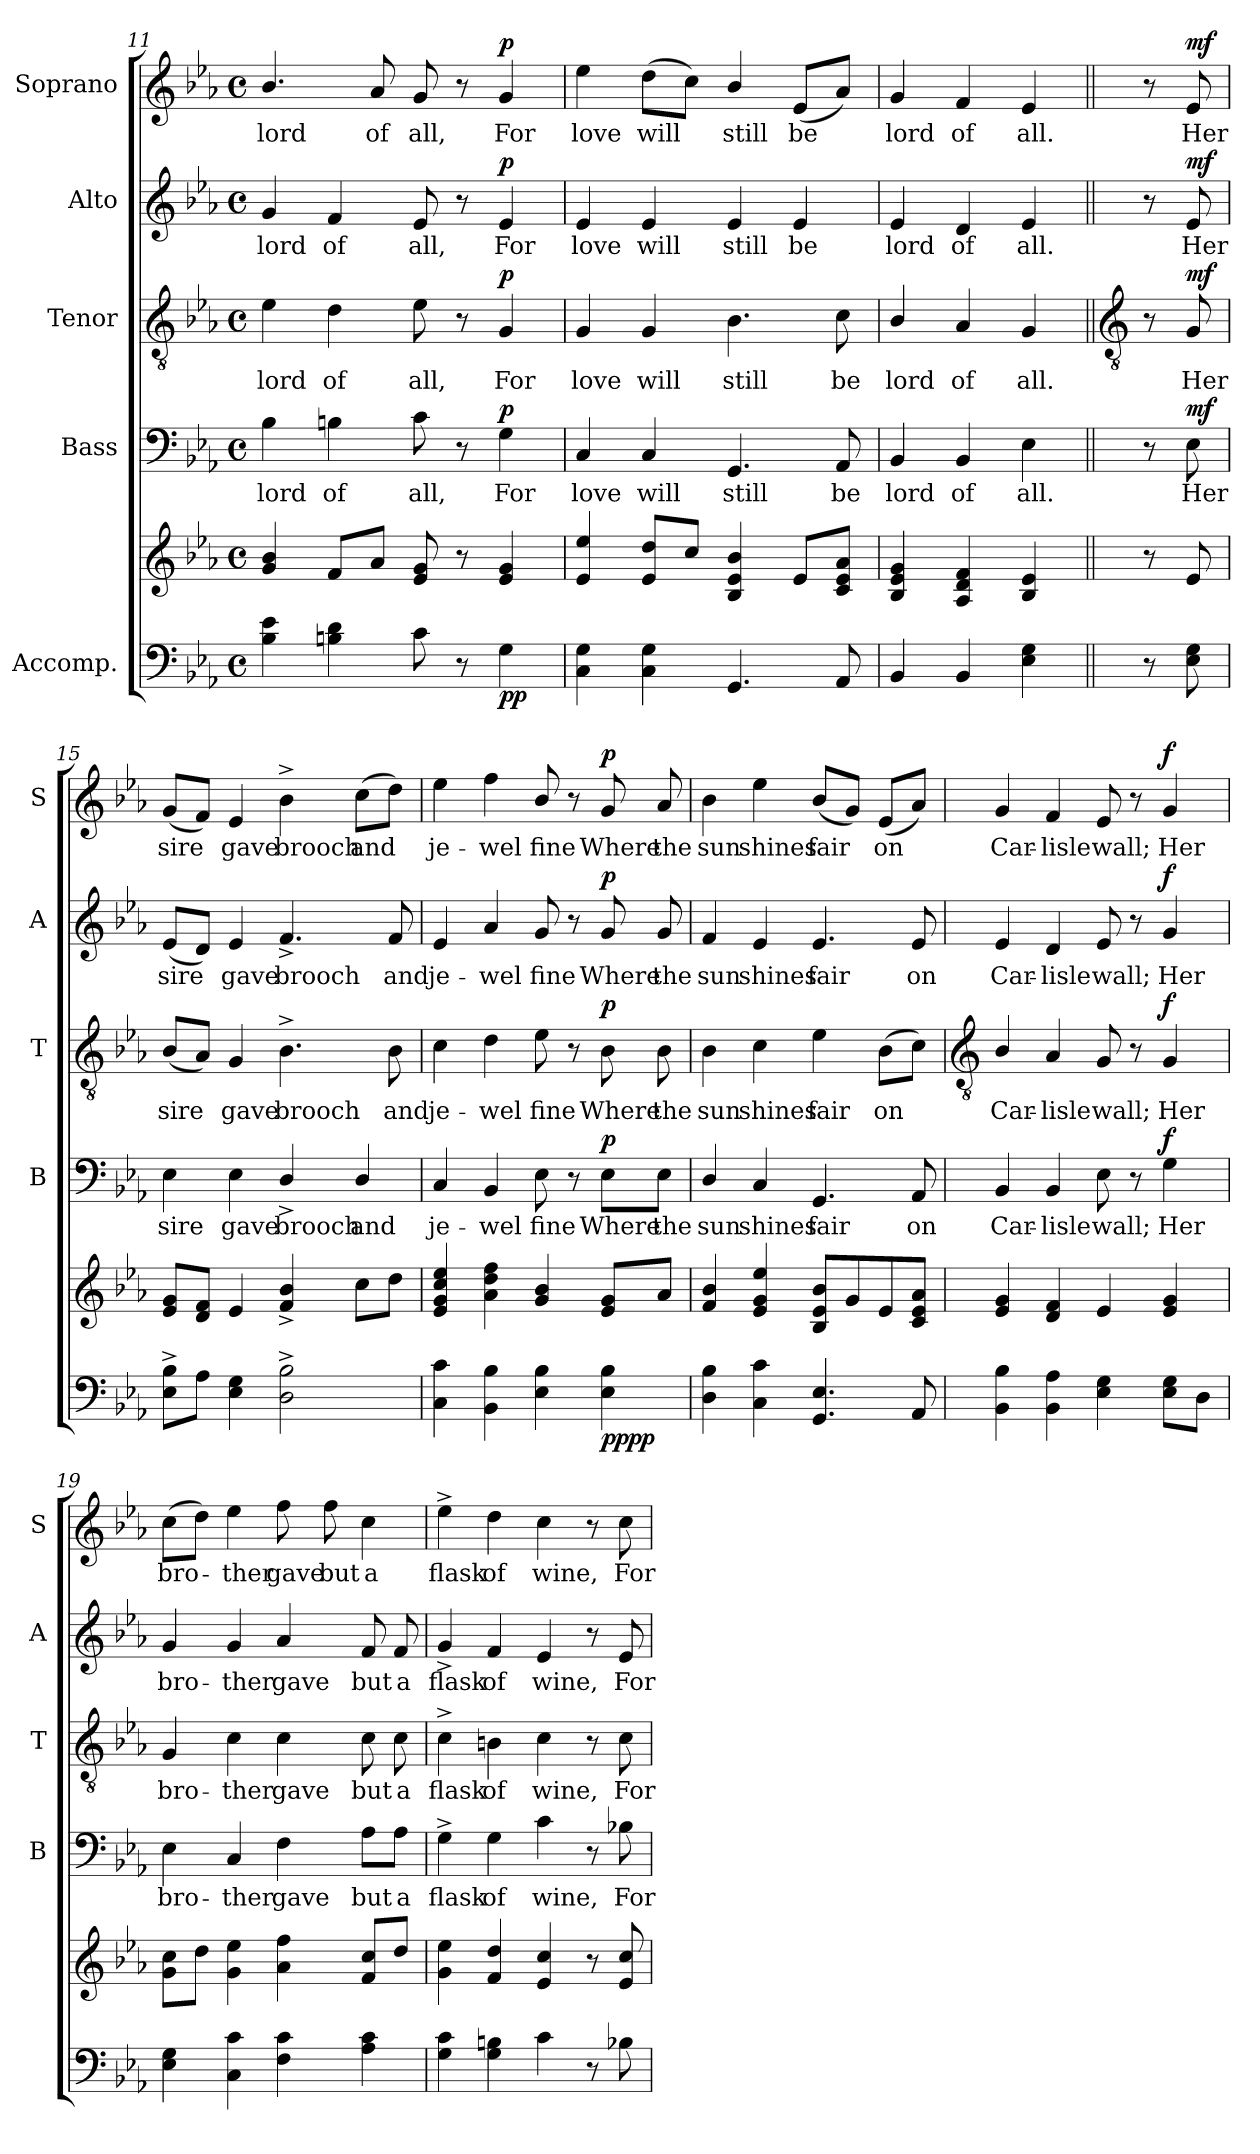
**kern	**kern	**dynam	**kern	**text	**dynam	**kern	**text	**dynam	**kern	**text	**dynam	**kern	**text	**dynam
*part5	*part5	*part5	*part4	*part4	*part4	*part3	*part3	*part3	*part2	*part2	*part2	*part1	*part1	*part1
*staff6	*staff5	*staff5/6	*staff4	*staff4	*staff4	*staff3	*staff3	*staff3	*staff2	*staff2	*staff2	*staff1	*staff1	*staff1
*I"Accomp.	*	*	*I"Bass	*	*	*I"Tenor	*	*	*I"Alto	*	*	*I"Soprano	*	*
*	*	*	*I'B	*	*	*I'T	*	*	*I'A	*	*	*I'S	*	*
*clefF4	*clefG2	*	*clefF4	*	*	*clefGv2	*	*	*clefG2	*	*	*clefG2	*	*
*k[b-e-a-]	*k[b-e-a-]	*	*k[b-e-a-]	*	*	*k[b-e-a-]	*	*	*k[b-e-a-]	*	*	*k[b-e-a-]	*	*
*E-:	*E-:	*	*E-:	*	*	*E-:	*	*	*E-:	*	*	*E-:	*	*
*M4/4	*M4/4	*	*M4/4	*	*	*M4/4	*	*	*M4/4	*	*	*M4/4	*	*
*met(c)	*met(c)	*	*met(c)	*	*	*met(c)	*	*	*met(c)	*	*	*met(c)	*	*
=11	=11	=11	=11	=11	=11	=11	=11	=11	=11	=11	=11	=11	=11	=11
!	!	!	!	!LO:LY:b	!	!	!LO:LY:b	!	!	!LO:LY:b	!	!	!LO:LY:b	!
4B- 4e-	4g/ 4b-/	.	4B-	lord	.	4e-	lord	.	4g	lord	.	4.b-/	lord	.
!	!	!	!	!LO:LY:b	!	!	!LO:LY:b	!	!	!LO:LY:b	!	!	!	!
4Bn 4d	8fL	.	4Bn	of	.	4d	of	.	4f	of	.	.	.	.
!	!	!	!	!	!	!	!	!	!	!	!	!	!LO:LY:b	!
.	8a-J	.	.	.	.	.	.	.	.	.	.	8a-	of	.
!	!	!	!	!LO:LY:b	!	!	!LO:LY:b	!	!	!LO:LY:b	!	!	!LO:LY:b	!
8c	8e- 8g	.	8c	all,	.	8e-	all,	.	8e-	all,	.	8g	all,	.
8r	8r	.	8r	.	.	8r	.	.	8r	.	.	8r	.	.
!	!	!LO:DY:b=2	!	!LO:LY:b	!	!	!LO:LY:b	!	!	!LO:LY:b	!	!	!LO:LY:b	!
!	!	!LO:DY:n=1:b	!	!	!LO:DY:b	!	!	!LO:DY:b	!	!	!LO:DY:b	!	!	!LO:DY:b
4G	4e- 4g	p p	4G	For	p	4G	For	p	4e-	For	p	4g	For	p
=12	=12	=12	=12	=12	=12	=12	=12	=12	=12	=12	=12	=12	=12	=12
!	!	!	!	!LO:LY:b	!	!	!LO:LY:b	!	!	!LO:LY:b	!	!	!LO:LY:b	!
4C 4G	4e- 4ee-	.	4C	love	.	4G	love	.	4e-	love	.	4ee-	love	.
!	!	!	!	!LO:LY:b	!	!	!LO:LY:b	!	!	!LO:LY:b	!	!	!LO:LY:b	!
4C 4G	8e- 8ddL	.	4C	will	.	4G	will	.	4e-	will	.	(>8ddL	will	.
.	8ccJ	.	.	.	.	.	.	.	.	.	.	8ccJ)	.	.
!	!	!	!	!LO:LY:b	!	!	!LO:LY:b	!	!	!LO:LY:b	!	!	!LO:LY:b	!
4.GG	4B-/ 4e-/ 4b-/	.	4.GG	still	.	4.B-	still	.	4e-	still	.	4b-/	still	.
!	!	!	!	!	!	!	!	!	!	!LO:LY:b	!	!	!LO:LY:b	!
.	8e-L	.	.	.	.	.	.	.	4e-	be	.	(<8e-L	be	.
!	!	!	!	!LO:LY:b	!	!	!LO:LY:b	!	!	!	!	!	!	!
8AA-	8c 8e- 8a-J	.	8AA-	be	.	8c	be	.	.	.	.	8a-J)	.	.
=13	=13	=13	=13	=13	=13	=13	=13	=13	=13	=13	=13	=13	=13	=13
!	!	!	!	!LO:LY:b	!	!	!LO:LY:b	!	!	!LO:LY:b	!	!	!LO:LY:b	!
4BB-	4B- 4e- 4g	.	4BB-	lord	.	4B-/	lord	.	4e-	lord	.	4g	lord	.
!	!	!	!	!LO:LY:b	!	!	!LO:LY:b	!	!	!LO:LY:b	!	!	!LO:LY:b	!
4BB-	4A- 4d 4f	.	4BB-	of	.	4A-	of	.	4d	of	.	4f	of	.
!	!	!	!	!LO:LY:b	!	!	!LO:LY:b	!	!	!LO:LY:b	!	!	!LO:LY:b	!
4E- 4G	4B- 4e-	.	4E-	all.	.	4G	all.	.	4e-	all.	.	4e-	all.	.
!!LO:LB:g=z
=14||	=14||	=14||	=14||	=14||	=14||	=14||	=14||	=14||	=14||	=14||	=14||	=14||	=14||	=14||
*	*	*	*	*	*	*clefGv2	*	*	*	*	*	*	*	*
8r	8r	.	8r	.	.	8r	.	.	8r	.	.	8r	.	.
!	!	!	!	!LO:LY:b	!LO:DY:b	!	!LO:LY:b	!LO:DY:b	!	!LO:LY:b	!LO:DY:b	!	!LO:LY:b	!LO:DY:b
8E- 8G	8e-	.	8E-	Her	mf	8G	Her	mf	8e-	Her	mf	8e-	Her	mf
=15	=15	=15	=15	=15	=15	=15	=15	=15	=15	=15	=15	=15	=15	=15
!	!	!	!	!LO:LY:b	!	!	!LO:LY:b	!	!	!LO:LY:b	!	!	!LO:LY:b	!
8E-^ 8B-^L	8e- 8gL	.	4E-	sire	.	(<8B-/L	sire	.	(<8e-L	sire	.	(<8gL	sire	.
8A-J	8d 8fJ	.	.	.	.	8A-J)	.	.	8dJ)	.	.	8fJ)	.	.
!	!	!	!	!LO:LY:b	!	!	!LO:LY:b	!	!	!LO:LY:b	!	!	!LO:LY:b	!
4E- 4G	4e-	.	4E-	gave	.	4G	gave	.	4e-	gave	.	4e-	gave	.
!	!	!	!	!LO:LY:b	!	!	!LO:LY:b	!	!	!LO:LY:b	!	!	!LO:LY:b	!
2D\^ 2B-\^	4f^ 4b-^	.	4D^/	brooch	.	4.B-^	brooch	.	4.f^	brooch	.	4b-^	brooch	.
!	!	!	!	!LO:LY:b	!	!	!	!	!	!	!	!	!LO:LY:b	!
.	8ccL	.	4D/	and	.	.	.	.	.	.	.	(>8ccL	and	.
!	!	!	!	!	!	!	!LO:LY:b	!	!	!LO:LY:b	!	!	!	!
.	8ddJ	.	.	.	.	8B-	and	.	8f	and	.	8ddJ)	.	.
=16	=16	=16	=16	=16	=16	=16	=16	=16	=16	=16	=16	=16	=16	=16
!	!	!	!	!LO:LY:b	!	!	!LO:LY:b	!	!	!LO:LY:b	!	!	!LO:LY:b	!
4C 4c	4e- 4g 4cc 4ee-	.	4C	je-	.	4c	je-	.	4e-	je-	.	4ee-	je-	.
!	!	!	!	!LO:LY:b	!	!	!LO:LY:b	!	!	!LO:LY:b	!	!	!LO:LY:b	!
4BB- 4B-	4a- 4dd 4ff	.	4BB-	-wel	.	4d	-wel	.	4a-	-wel	.	4ff	-wel	.
!	!	!	!	!LO:LY:b	!	!	!LO:LY:b	!	!	!LO:LY:b	!	!	!LO:LY:b	!
4E- 4B-	4g/ 4b-/	.	8E-	fine	.	8e-	fine	.	8g	fine	.	8b-/	fine	.
.	.	.	8r	.	.	8r	.	.	8r	.	.	8r	.	.
!	!	!LO:DY:b=2	!	!LO:LY:b	!	!	!LO:LY:b	!	!	!LO:LY:b	!	!	!LO:LY:b	!
!	!	!LO:DY:n=1:b=2	!	!	!	!	!	!	!	!	!	!	!	!
!	!	!LO:DY:n=2:b	!	!	!LO:DY:b	!	!	!LO:DY:b	!	!	!LO:DY:b	!	!	!LO:DY:b
4E- 4B-	8e- 8gL	pp p p	8E-\L	Where	p	8B-	Where	p	8g	Where	p	8g	Where	p
!	!	!	!	!LO:LY:b	!	!	!LO:LY:b	!	!	!LO:LY:b	!	!	!LO:LY:b	!
.	8a-J	.	8E-\J	the	.	8B-	the	.	8g	the	.	8a-	the	.
=17	=17	=17	=17	=17	=17	=17	=17	=17	=17	=17	=17	=17	=17	=17
!	!	!	!	!LO:LY:b	!	!	!LO:LY:b	!	!	!LO:LY:b	!	!	!LO:LY:b	!
4D\ 4B-\	4f 4b-	.	4D/	sun	.	4B-	sun	.	4f	sun	.	4b-	sun	.
!	!	!	!	!LO:LY:b	!	!	!LO:LY:b	!	!	!LO:LY:b	!	!	!LO:LY:b	!
4C\ 4c\	4e- 4g 4ee-	.	4C	shines	.	4c	shines	.	4e-	shines	.	4ee-	shines	.
!	!	!	!	!LO:LY:b	!	!	!LO:LY:b	!	!	!LO:LY:b	!	!	!LO:LY:b	!
4.GG 4.E-	8B- 8e- 8b-L	.	4.GG	fair	.	4e-	fair	.	4.e-	fair	.	(<8b-L	fair	.
.	8g	.	.	.	.	.	.	.	.	.	.	8gJ)	.	.
!	!	!	!	!	!	!	!LO:LY:b	!	!	!	!	!	!LO:LY:b	!
.	8e-	.	.	.	.	(>8B-L	on	.	.	.	.	(<8e-L	on	.
!	!	!	!	!LO:LY:b	!	!	!	!	!	!LO:LY:b	!	!	!	!
8AA-	8c 8e- 8a-J	.	8AA-	on	.	8cJ)	.	.	8e-	on	.	8a-J)	.	.
!!LO:LB:g=z
=18	=18	=18	=18	=18	=18	=18	=18	=18	=18	=18	=18	=18	=18	=18
*	*	*	*	*	*	*clefGv2	*	*	*	*	*	*	*	*
!	!	!	!	!LO:LY:b	!	!	!LO:LY:b	!	!	!LO:LY:b	!	!	!LO:LY:b	!
4BB- 4B-	4e- 4g	.	4BB-	Car-	.	4B-/	Car-	.	4e-	Car-	.	4g	Car-	.
!	!	!	!	!LO:LY:b	!	!	!LO:LY:b	!	!	!LO:LY:b	!	!	!LO:LY:b	!
4BB- 4A-	4d 4f	.	4BB-	-lisle	.	4A-	-lisle	.	4d	-lisle	.	4f	-lisle	.
!	!	!	!	!LO:LY:b	!	!	!LO:LY:b	!	!	!LO:LY:b	!	!	!LO:LY:b	!
4E- 4G	4e-	.	8E-	wall;	.	8G	wall;	.	8e-	wall;	.	8e-	wall;	.
.	.	.	8r	.	.	8r	.	.	8r	.	.	8r	.	.
!	!	!LO:DY:b=2	!	!LO:LY:b	!	!	!LO:LY:b	!	!	!LO:LY:b	!	!	!LO:LY:b	!
!	!	!LO:DY:n=1:b=2	!	!	!	!	!	!	!	!	!	!	!	!
!	!	!LO:DY:n=2:b	!	!	!LO:DY:b	!	!	!LO:DY:b	!	!	!LO:DY:b	!	!	!LO:DY:b
8E- 8GL	4e- 4g	mf f f	4G	Her	f	4G	Her	f	4g	Her	f	4g	Her	f
8DJ	.	.	.	.	.	.	.	.	.	.	.	.	.	.
=19	=19	=19	=19	=19	=19	=19	=19	=19	=19	=19	=19	=19	=19	=19
!	!	!	!	!LO:LY:b	!	!	!LO:LY:b	!	!	!LO:LY:b	!	!	!LO:LY:b	!
4E- 4G	8g 8ccL	.	4E-	bro-	.	4G	bro-	.	4g	bro-	.	(>8ccL	bro-	.
.	8ddJ	.	.	.	.	.	.	.	.	.	.	8ddJ)	.	.
!	!	!	!	!LO:LY:b	!	!	!LO:LY:b	!	!	!LO:LY:b	!	!	!LO:LY:b	!
4C 4c	4g 4ee-	.	4C	-ther	.	4c	-ther	.	4g	-ther	.	4ee-	ther	.
!	!	!	!	!LO:LY:b	!	!	!LO:LY:b	!	!	!LO:LY:b	!	!	!LO:LY:b	!
4F 4c	4a- 4ff	.	4F	gave	.	4c	gave	.	4a-	gave	.	8ff	gave	.
!	!	!	!	!	!	!	!	!	!	!	!	!	!LO:LY:b	!
.	.	.	.	.	.	.	.	.	.	.	.	8ff	but	.
!	!	!	!	!LO:LY:b	!	!	!LO:LY:b	!	!	!LO:LY:b	!	!	!LO:LY:b	!
4A- 4c	8f 8ccL	.	8A-\L	but	.	8c	but	.	8f	but	.	4cc	a	.
!	!	!	!	!LO:LY:b	!	!	!LO:LY:b	!	!	!LO:LY:b	!	!	!	!
.	8ddJ	.	8A-\J	a	.	8c	a	.	8f	a	.	.	.	.
=20	=20	=20	=20	=20	=20	=20	=20	=20	=20	=20	=20	=20	=20	=20
!	!	!	!	!LO:LY:b	!	!	!LO:LY:b	!	!	!LO:LY:b	!	!	!LO:LY:b	!
4G 4c	4g 4ee-	.	4G^	flask	.	4c^	flask	.	4g^	flask	.	4ee-^	flask	.
!	!	!	!	!LO:LY:b	!	!	!LO:LY:b	!	!	!LO:LY:b	!	!	!LO:LY:b	!
4G 4Bn	4f 4dd	.	4G	of	.	4Bn	of	.	4f	of	.	4dd	of	.
!	!	!	!	!LO:LY:b	!	!	!LO:LY:b	!	!	!LO:LY:b	!	!	!LO:LY:b	!
4c	4e- 4cc	.	4c	wine,	.	4c	wine,	.	4e-	wine,	.	4cc	wine,	.
8r	8r	.	8r	.	.	8r	.	.	8r	.	.	8r	.	.
!	!	!	!	!LO:LY:b	!	!	!LO:LY:b	!	!	!LO:LY:b	!	!	!LO:LY:b	!
8B-X\	8e- 8cc	.	8B-X	For	.	8c	For	.	8e-	For	.	8cc	For	.
=	=	=	=	=	=	=	=	=	=	=	=	=	=	=
*-	*-	*-	*-	*-	*-	*-	*-	*-	*-	*-	*-	*-	*-	*-
